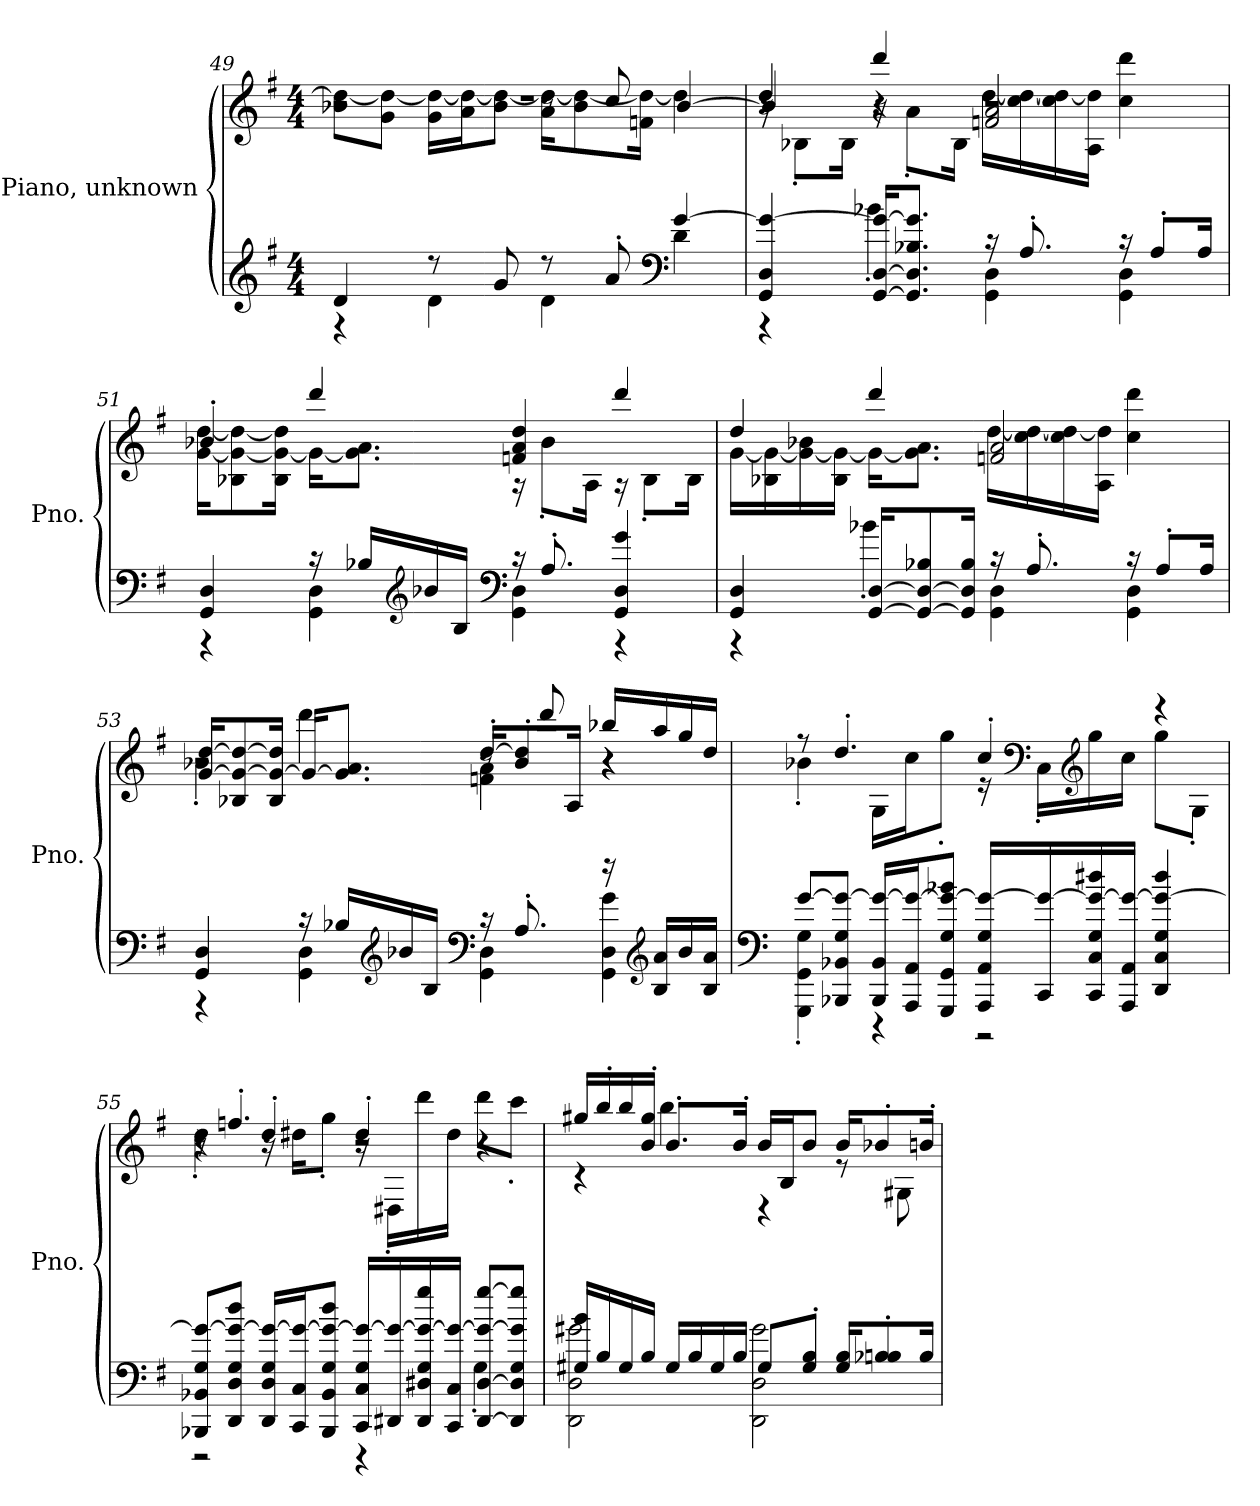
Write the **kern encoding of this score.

**kern	**kern
*part1	*part1
*staff2	*staff1
*I"Piano, unknown	*
*I'Pno.	*
!!LO:LB:g=z
*clefG2	*clefG2
*k[f#]	*k[f#]
*M4/4	*M4/4
=49	=49
*^	*^
*	*	*	*^
4d/	4r	1r	8b-X\ 8dd\_L	2r
.	.	.	8g\ 8dd\_J	.
8r	4d\	.	16g\ 16dd\_LL	.
.	.	.	16a\ 16dd\_J	.
8g/	.	.	8b-\ 8dd\_J	.
8r	4d\	.	16a\ 16dd\_KL	8r
.	.	.	8b-\ 8dd\_	.
8a'/	.	.	.	8cc/
.	.	.	16fn\ 16dd\_Jk	.
*clefF4	*	*	*	*
[4g/	4d\	.	4dd\]	[4b-/
=50	=50	=50	=50	=50
4GG/ 4D/ 4g/_	4r	4dd/	16r	4b-/]
.	.	.	8B-X'\L	.
.	.	.	16B-\Jk	.
[16GG/ [16D/ 16g/_KL	4b-X'\	4ddd/	16r	4r
8.GG/] 8.D/] 8.B-X/ 8.g/]J	.	.	8a'\L	.
.	.	.	16B-\Jk	.
16r	4GG\ 4D\	2fn/ 2a/	[16dd\LL	2r
8.A'/	.	.	16cc\ 16dd\_	.
.	.	.	16cc\ 16dd\_	.
.	.	.	16A\ 16dd\]JJ	.
16r	4GG\ 4D\	.	4cc\ 4ddd\	.
8A'/L	.	.	.	.
16A/Jk	.	.	.	.
*	*	*	*v	*v
!!LO:PB:g=z
=51	=51	=51	=51
4GG/ 4D/	4r	4b-X'/	[16g\ [16dd\KL
.	.	.	8B-X\ 8g\_ 8dd\_
.	.	.	16B-\ 16g\_ 16dd\]Jk
16r	4GG\ 4D\	4ddd/	16g\KL_
16B-X/LL	.	.	8.g\] 8.a\J
*clefG2	*	*	*
16b-X/	.	.	.
16B-/JJ	.	.	.
*clefF4	*	*	*
16r	4GG\ 4D\	4fn/ 4a/ 4dd/	16r
8.A'/	.	.	8b-'\L
.	.	.	16A\Jk
4GG/ 4D/ 4g/	4r	4ddd/	16r
.	.	.	8B-'\L
.	.	.	16B-\Jk
=52	=52	=52	=52
4GG/ 4D/	4r	4dd/	[16g\LL
.	.	.	16B-X\ 16g\_
.	.	.	16g\_ 16b-X\
.	.	.	16B-\ 16g\_JJ
[16GG/ [16D/KL	4b-X'\	4ddd/	16g\KL_
8GG/_ 8D/_ 8B-X/	.	.	8.g\] 8.a\J
16GG/] 16D/] 16B-/Jk	.	.	.
16r	4GG\ 4D\	2fn/ 2a/	[16dd\LL
8.A'/	.	.	16cc\ 16dd\_
.	.	.	16cc\ 16dd\_
.	.	.	16A\ 16dd\]JJ
16r	4GG\ 4D\	.	4cc\ 4ddd\
8A'/L	.	.	.
16A/Jk	.	.	.
!!LO:LB:g=z
=53	=53	=53	=53
*	*	*	*^
4GG/ 4D/	4r	2r	4b-X'\	[16g/ [16dd/KL
.	.	.	.	8B-X/ 8g/_ 8dd/_
.	.	.	.	16B-/ 16g/_ 16dd/]Jk
16r	4GG\ 4D\	.	4ddd\	16g/KL_
16B-X/LL	.	.	.	8.g/] 8.a/J
*clefG2	*	*	*	*
16b-X/	.	.	.	.
16B-/JJ	.	.	.	.
*clefF4	*	*	*	*
16r	4GG\ 4D\	8r	4fn\ 4a\	[16dd'/KL
8.A'/	.	.	.	8b-/' 8dd/]'
.	.	8ddd/	.	.
.	.	.	.	16A/Jk
16r	4GG\ 4D\ 4g\	4r	4r	16bb-X/LL
*clefG2	*	*	*	*
16B-/ 16a/LL	.	.	.	16aa/
16b-/	.	.	.	16gg/
16B-/ 16a/JJ	.	.	.	16dd/JJ
*	*	*v	*v	*v
!!LO:LB:g=z
=54	=54	=54
*clefF4	*	*
*	*	*^
[8g/L	4GGG\' 4GG\' 4G\'	8r	4b-X'\
8BBB-X/ 8BB-X/ 8G/ 8g/_J	.	4.dd'/	.
16BBB-/ 16BB-/ 16g/_LL	4r	.	16G\LL
16AAA/ 16AA/ 16g/_J	.	.	16cc\J
8GGG/ 8GG/ 8G/ 8g/_ 8b-X/J	.	.	8gg'\J
16AAA/ 16AA/ 16G/ 16g/_LL	2r	4cc'/	16r
*	*	*clefF4	*
16CC/ 16g/_	.	.	16C'\LL
*	*	*clefG2	*
16CC/ 16C/ 16G/ 16g/_ 16dd#X/	.	.	16gg\
16AAA/ 16AA/ 16g/_JJ	.	.	16cc\JJ
4DD/ 4C/ 4G/ 4g/_ 4dd#/	.	4r	8gg\L
.	.	.	8G'\J
=55	=55	=55	=55
*	*	*	*^
8BBB-X/ 8BB-X/ 8G/ 8g/_L	2r	8r	4dd'\	4r
8DD/ 8D/ 8G/ 8g/_ 8dd/J	.	4.ffn'/	.	.
16DD/ 16D/ 16G/ 16g/_LL	.	.	16r	4dd'/
16CC/ 16C/ 16g/_J	.	.	16dd#X\KL	.
8BBB-/ 8BB-/ 8G/ 8g/_ 8dd/J	.	.	8gg'\J	.
16CC/ 16C/ 16G/ 16g/_LL	4r	2r	16r	4dd#'/
16DD#X/ 16g/_	.	.	16D#X'\LL	.
16DD#/ 16D#X/ 16G/ 16g/_ 16gg/	.	.	16ddd\	.
16CC/ 16C/ 16g/_JJ	.	.	16dd#\JJ	.
[8DD#/ [8D#/ 8g/_ [8gg/L	4G'\	.	8ddd\L	4r
8DD#/] 8D#/] 8G/ 8g/] 8gg/]J	.	.	8ccc'\J	.
*	*	*	*v	*v
!!LO:LB:g=z
=56	=56	=56	=56
16G#X/ 16b/LL	2DD\ 2D\ 2g#X\	16gg#X/LL	4r
16B/	.	16bb'/	.
16G#/	.	16bb/	.
16B/JJ	.	16b/' 16gg#/'JJ	.
16G#/LL	.	8.b'/L	4bb\
16B/	.	.	.
16G#/	.	.	.
16B/JJ	.	16b'/Jk	.
8G#/L	2DD\ 2D\ 2g#\	16b/LL	4r
.	.	16B/J	.
8G#/' 8B/'J	.	8b/J	.
16G#/ 16B/KL	.	16b/KL	8r
8B-X/' 8Bn/'	.	8b-X'/	.
.	.	.	8G#X\
16B/Jk	.	16bn'/Jk	.
*v	*v	*	*
*	*v	*v
=	=
*-	*-
